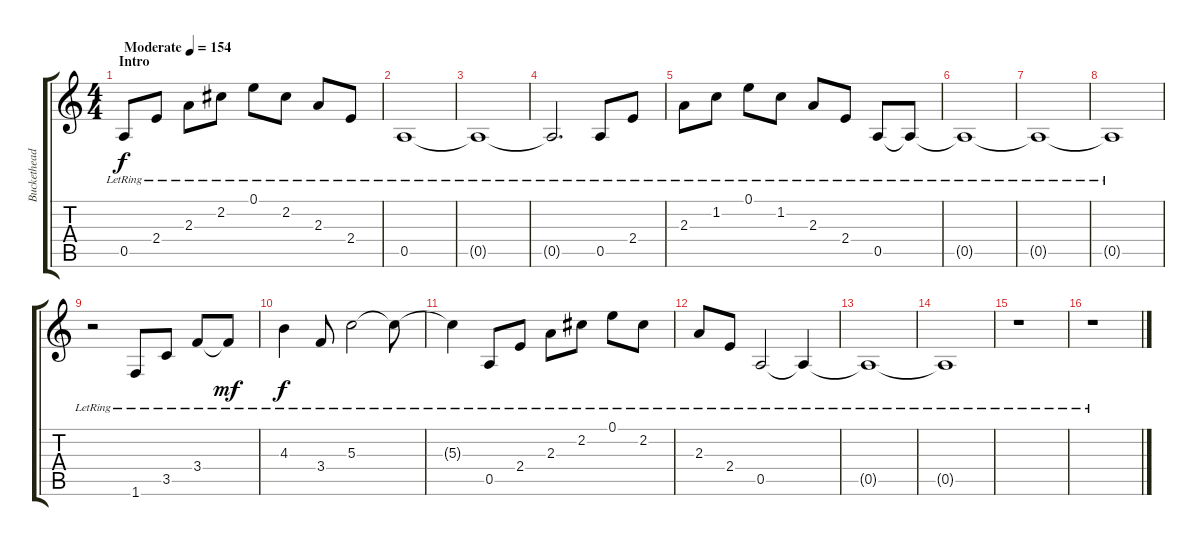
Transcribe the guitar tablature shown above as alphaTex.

\track ("Buckethead" "Buckethead") {instrument acousticguitarnylon}
\staff {score tabs}
\tuning (E4 B3 G3 D3 A2 E2) {hide}
\ts (4 4)
\section ("" "Intro")
\tempo (154 "Moderate")
\clef g2
\ks c
0.5{lr}.8{dy f instrument acousticguitarnylon} 2.4{lr}.8 2.3{lr}.8 2.2{lr}.8 0.1{lr}.8 2.2{lr}.8 2.3{lr}.8 2.4{lr}.8 |
0.5{lr}.1 |
0.5{lr t}.1 |
0.5{lr t}.2{d} 0.5{lr}.8 2.4{lr}.8 |
2.3{lr}.8 1.2{lr}.8{txt ""} 0.1{lr}.8 1.2{lr}.8 2.3{lr}.8 2.4{lr}.8 0.5{lr}.8 0.5{lr t}.8 |
0.5{lr t}.1 |
0.5{lr t}.1 |
0.5{lr t}.1 |
r.2 1.6{lr}.8 3.5{lr}.8 3.4{lr}.8 3.4{lr t}.8{dy mf} |
4.3{lr}.4{dy f} 3.4{lr}.8 5.3{lr}.2 5.3{lr t}.8 |
5.3{lr t}.4 0.5{lr}.8 2.4{lr}.8 2.3{lr}.8 2.2{lr}.8 0.1{lr}.8 2.2{lr}.8 |
2.3{lr}.8 2.4{lr}.8 0.5{lr}.2 0.5{lr t}.4 |
0.5{lr t}.1 |
0.5{lr t}.1 |
r.1 |
r.1
